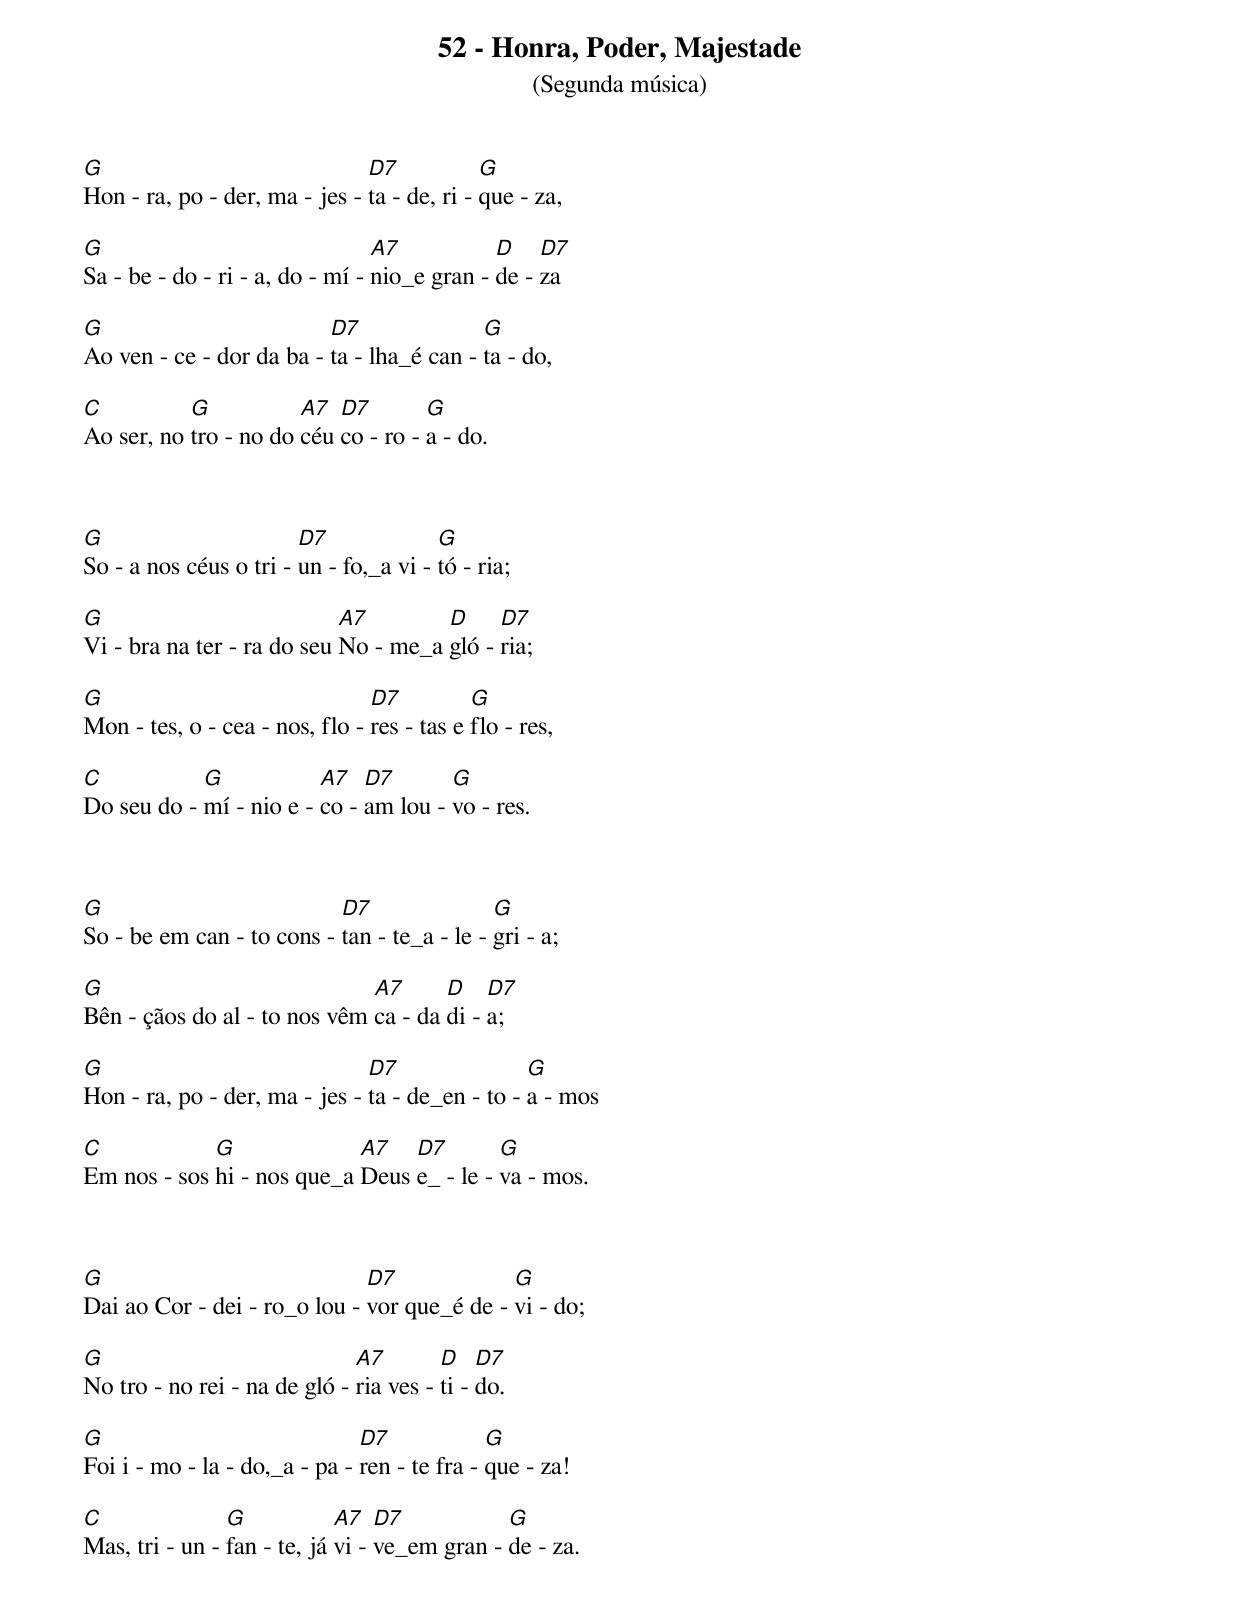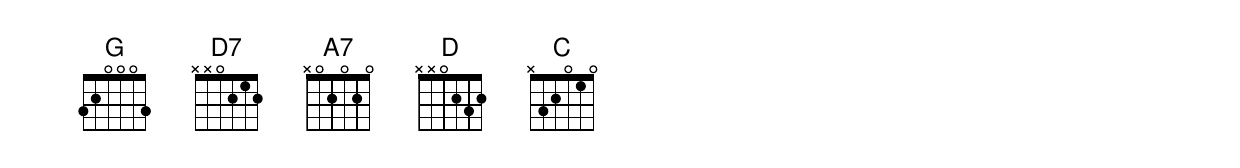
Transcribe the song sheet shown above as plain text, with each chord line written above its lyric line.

52 - Honra, Poder, Majestade
(Segunda música)

G                              D7            G
Hon - ra, po - der, ma - jes - ta - de, ri - que - za,

G                                A7           D    D7
Sa - be - do - ri - a, do - mí - nio_e gran - de - za

G                         D7               G
Ao ven - ce - dor da ba - ta - lha_é can - ta - do,

C          G           A7  D7        G
Ao ser, no tro - no do céu co - ro - a - do.



G                       D7              G
So - a nos céus o tri - un - fo,_a vi - tó - ria;

G                           A7        D     D7
Vi - bra na ter - ra do seu No - me_a gló - ria;

G                               D7          G
Mon - tes, o - cea - nos, flo - res - tas e flo - res,

C           G            A7   D7       G
Do seu do - mí - nio e - co - am lou - vo - res.



G                          D7                G
So - be em can - to cons - tan - te_a - le - gri - a;

G                             A7      D    D7
Bên - çãos do al - to nos vêm ca - da di - a;

G                              D7                G
Hon - ra, po - der, ma - jes - ta - de_en - to - a - mos

C            G              A7   D7        G
Em nos - sos hi - nos que_a Deus e_ - le - va - mos.



G                             D7             G
Dai ao Cor - dei - ro_o lou - vor que_é de - vi - do;

G                             A7        D    D7
No tro - no rei - na de gló - ria ves - ti - do.

G                              D7             G
Foi i - mo - la - do,_a - pa - ren - te fra - que - za!

C               G            A7   D7           G
Mas, tri - un - fan - te, já vi - ve_em gran - de - za.
